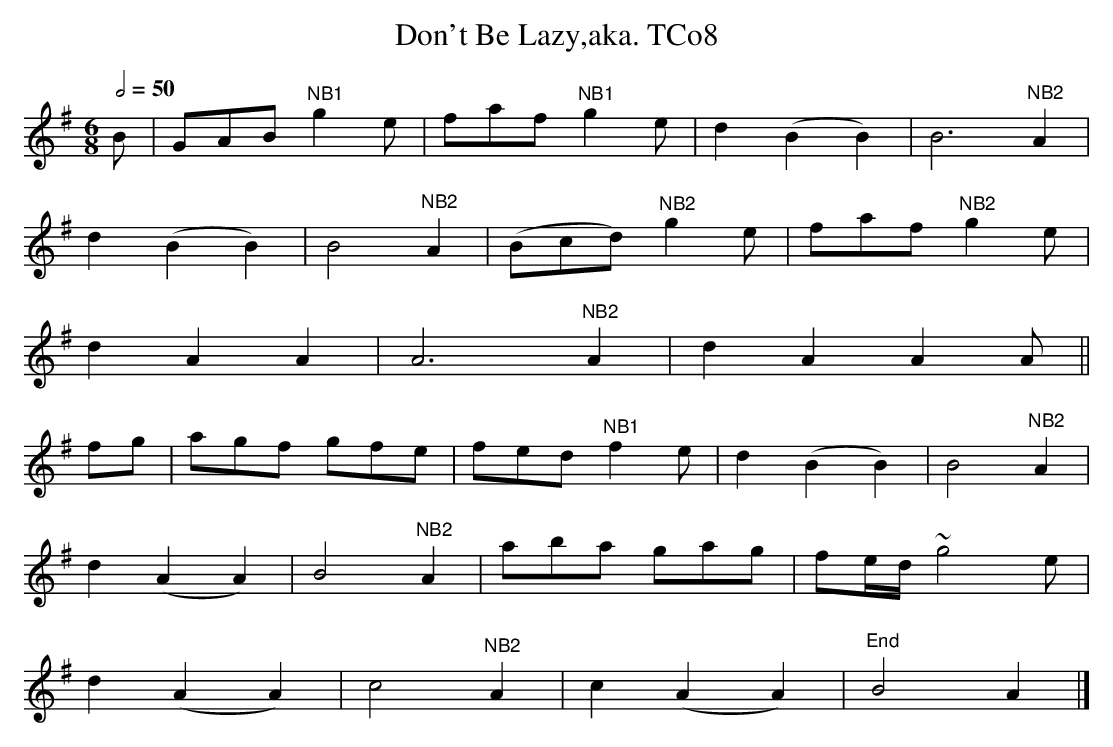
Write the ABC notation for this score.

X:1
T:Don't Be Lazy,aka. TCo8
M:6/8
L:1/8
Q:1/2=50
K:G
B|GAB "^NB1"g2 e|faf "^NB1"g2 e|d2 (B2 B2)|B6 "^NB2"A2|
d2 (B2 B2)|B4 "^NB2"A2|(Bcd) "^NB2"g2 e|faf  "^NB2"g2 e|
d2 A2 A2|A6 "^NB2"A2|d2 A2 A2 A||
fg|agf gfe|fed "^NB1"f2 e|d2 (B2 B2)|B4 "^NB2"A2|
d2 (A2 A2)|B4 "^NB2"A2|aba gag|fe/d/ ~g4 e|
d2 (A2 A2)|c4 "^NB2"A2|c2 (A2 A2)|"End"B4 A2|]
